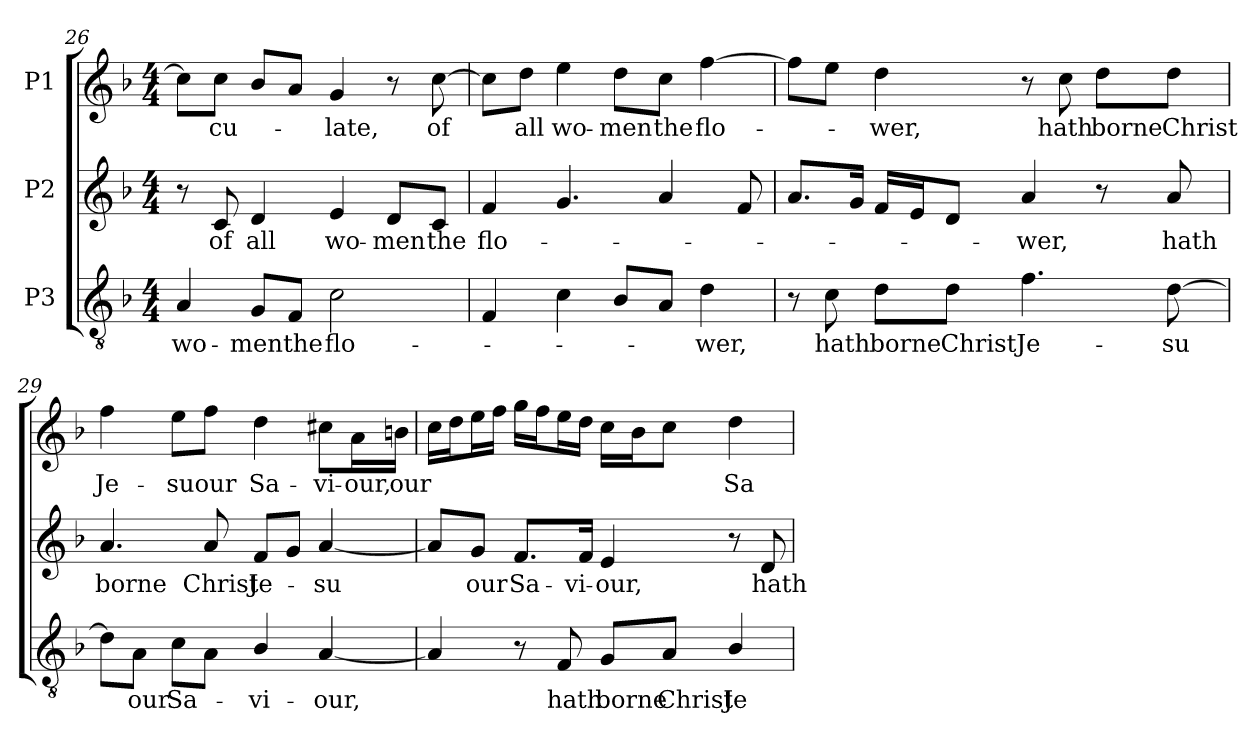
**kern	**text	**kern	**text	**kern	**text
*part3	*part3	*part2	*part2	*part1	*part1
*staff3	*staff3	*staff2	*staff2	*staff1	*staff1
*I"P3	*	*I"P2	*	*I"P1	*
!!LO:LB:g=z
*clefGv2	*	*clefG2	*	*clefG2	*
*ITrd7c12	*	*	*	*	*
*k[b-]	*	*k[b-]	*	*k[b-]	*
*F:	*	*F:	*	*F:	*
*M4/4	*	*M4/4	*	*M4/4	*
=26	=26	=26	=26	=26	=26
!	!LO:LY:b:color=#000000	!	!	!	!
4AAi/	wo-	8r	.	8cci\L]	.
!	!	!	!LO:LY:b:color=#000000	!	!
!	!	!	!	!	!LO:LY:b:color=#000000
.	.	8ci/	of	8cci\J	cu-
!	!LO:LY:b:color=#000000	!	!	!	!
!	!	!	!LO:LY:b:color=#000000	!	!
8GGi/L	-men	4di/	all	8b-i/L	.
!	!LO:LY:b:color=#000000	!	!	!	!
8FFi/J	the	.	.	8ai/J	.
!	!LO:LY:b:color=#000000	!	!	!	!
!	!	!	!LO:LY:b:color=#000000	!	!
!	!	!	!	!	!LO:LY:b:color=#000000
2Ci\	flo-	4ei/	wo-	4gi/	-late,
!	!	!	!LO:LY:b:color=#000000	!	!
.	.	8di/L	-men	8r	.
!	!	!	!LO:LY:b:color=#000000	!	!
!	!	!	!	!	!LO:LY:b:color=#000000
.	.	8ci/J	the	[8cci\	of
=27	=27	=27	=27	=27	=27
!	!	!	!LO:LY:b:color=#000000	!	!
4FFi/	.	4fi/	flo-	8cci\L]	.
!	!	!	!	!	!LO:LY:b:color=#000000
.	.	.	.	8ddi\J	all
!	!	!	!	!	!LO:LY:b:color=#000000
4Ci\	.	4.gi/	.	4eei\	wo-
!	!	!	!	!	!LO:LY:b:color=#000000
8BB-i/L	.	.	.	8ddi\L	-men
!	!	!	!	!	!LO:LY:b:color=#000000
8AAi/J	.	4ai/	.	8cci\J	the
!	!LO:LY:b:color=#000000	!	!	!	!
!	!	!	!	!	!LO:LY:b:color=#000000
4Di\	-wer,	.	.	[4ffi\	flo-
.	.	8fi/	.	.	.
=28	=28	=28	=28	=28	=28
8r	.	8.ai/L	.	8ffi\L]	.
!	!LO:LY:b:color=#000000	!	!	!	!
8Ci\	hath	.	.	8eei\J	.
.	.	16gi/Jk	.	.	.
!	!LO:LY:b:color=#000000	!	!	!	!
!	!	!	!	!	!LO:LY:b:color=#000000
8Di\L	borne	16fi/LL	.	4ddi\	-wer,
.	.	16ei/J	.	.	.
!	!LO:LY:b:color=#000000	!	!	!	!
8Di\J	Christ	8di/J	.	.	.
!	!LO:LY:b:color=#000000	!	!	!	!
!	!	!	!LO:LY:b:color=#000000	!	!
4.Fi\	Je-	4ai/	-wer,	8r	.
!	!	!	!	!	!LO:LY:b:color=#000000
.	.	.	.	8cci\	hath
!	!	!	!	!	!LO:LY:b:color=#000000
.	.	8r	.	8ddi\L	borne
!	!LO:LY:b:color=#000000	!	!	!	!
!	!	!	!LO:LY:b:color=#000000	!	!
!	!	!	!	!	!LO:LY:b:color=#000000
[8Di\	-su	8ai/	hath	8ddi\J	Christ
!!LO:LB:g=z
=29	=29	=29	=29	=29	=29
!	!	!	!LO:LY:b:color=#000000	!	!
!	!	!	!	!	!LO:LY:b:color=#000000
8Di\L]	.	4.ai/	borne	4ffi\	Je-
!	!LO:LY:b:color=#000000	!	!	!	!
8AAi\J	our	.	.	.	.
!	!LO:LY:b:color=#000000	!	!	!	!
!	!	!	!	!	!LO:LY:b:color=#000000
8Ci\L	Sa-	.	.	8eei\L	-su
!	!	!	!LO:LY:b:color=#000000	!	!
!	!	!	!	!	!LO:LY:b:color=#000000
8AAi\J	.	8ai/	Christ	8ffi\J	our
!	!LO:LY:b:color=#000000	!	!	!	!
!	!	!	!LO:LY:b:color=#000000	!	!
!	!	!	!	!	!LO:LY:b:color=#000000
4BB-i/	-vi-	8fi/L	Je-	4ddi\	Sa-
.	.	8gi/J	.	.	.
!	!LO:LY:b:color=#000000	!	!	!	!
!	!	!	!LO:LY:b:color=#000000	!	!
!	!	!	!	!	!LO:LY:b:color=#000000
[4AAi/	-our,	[4ai/	-su	8cc#Xi\L	-vi-
!	!	!	!	!	!LO:LY:b:color=#000000
.	.	.	.	16ai\L	-our,
!	!	!	!	!	!LO:LY:b:color=#000000
.	.	.	.	16bni\JJ	our
=30	=30	=30	=30	=30	=30
4AAi/]	.	8ai/L]	.	16cci\LL	.
.	.	.	.	16ddi\J	.
!	!	!	!LO:LY:b:color=#000000	!	!
.	.	8gi/J	our	16eei\L	.
.	.	.	.	16ffi\JJ	.
!	!	!	!LO:LY:b:color=#000000	!	!
8r	.	8.fi/L	Sa-	16ggi\LL	.
.	.	.	.	16ffi\J	.
!	!LO:LY:b:color=#000000	!	!	!	!
8FFi/	hath	.	.	16eei\L	.
!	!	!	!LO:LY:b:color=#000000	!	!
.	.	16fi/Jk	-vi-	16ddi\JJ	.
!	!LO:LY:b:color=#000000	!	!	!	!
!	!	!	!LO:LY:b:color=#000000	!	!
8GGi/L	borne	4ei/	-our,	16cci\LL	.
.	.	.	.	16b-i\J	.
!	!LO:LY:b:color=#000000	!	!	!	!
8AAi/J	Christ	.	.	8cci\J	.
!	!LO:LY:b:color=#000000	!	!	!	!
!	!	!	!	!	!LO:LY:b:color=#000000
4BB-i/	Je-	8r	.	4ddi\	Sa-
!	!	!	!LO:LY:b:color=#000000	!	!
.	.	8di/	hath	.	.
=	=	=	=	=	=
*-	*-	*-	*-	*-	*-
